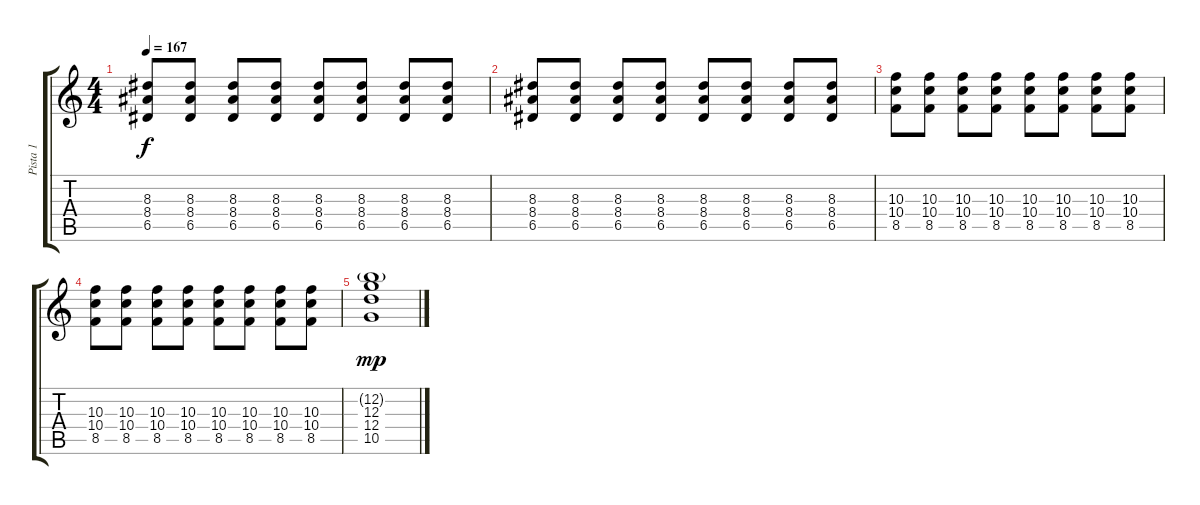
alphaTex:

\track ("Pista 1" "Pista 1") {instrument overdrivenguitar}
\staff {score tabs}
\tuning (E4 B3 G3 D3 A2 E2) {hide}
\ts (4 4)
\tempo 167
\clef g2
\ks c
(8.3 8.4 6.5).8{dy f} (8.3 8.4 6.5).8 (8.3 8.4 6.5).8 (8.3 8.4 6.5).8 (8.3 8.4 6.5).8 (8.3 8.4 6.5).8 (8.3 8.4 6.5).8 (8.3 8.4 6.5).8 |
(8.3 8.4 6.5).8 (8.3 8.4 6.5).8 (8.3 8.4 6.5).8 (8.3 8.4 6.5).8 (8.3 8.4 6.5).8 (8.3 8.4 6.5).8 (8.3 8.4 6.5).8 (8.3 8.4 6.5).8 |
(10.3 10.4 8.5).8 (10.3 10.4 8.5).8 (10.3 10.4 8.5).8 (10.3 10.4 8.5).8 (10.3 10.4 8.5).8 (10.3 10.4 8.5).8 (10.3 10.4 8.5).8 (10.3 10.4 8.5).8 |
(10.3 10.4 8.5).8 (10.3 10.4 8.5).8 (10.3 10.4 8.5).8 (10.3 10.4 8.5).8 (10.3 10.4 8.5).8 (10.3 10.4 8.5).8 (10.3 10.4 8.5).8 (10.3 10.4 8.5).8 |
(12.2{g} 12.3 12.4 10.5).1{dy mp}
